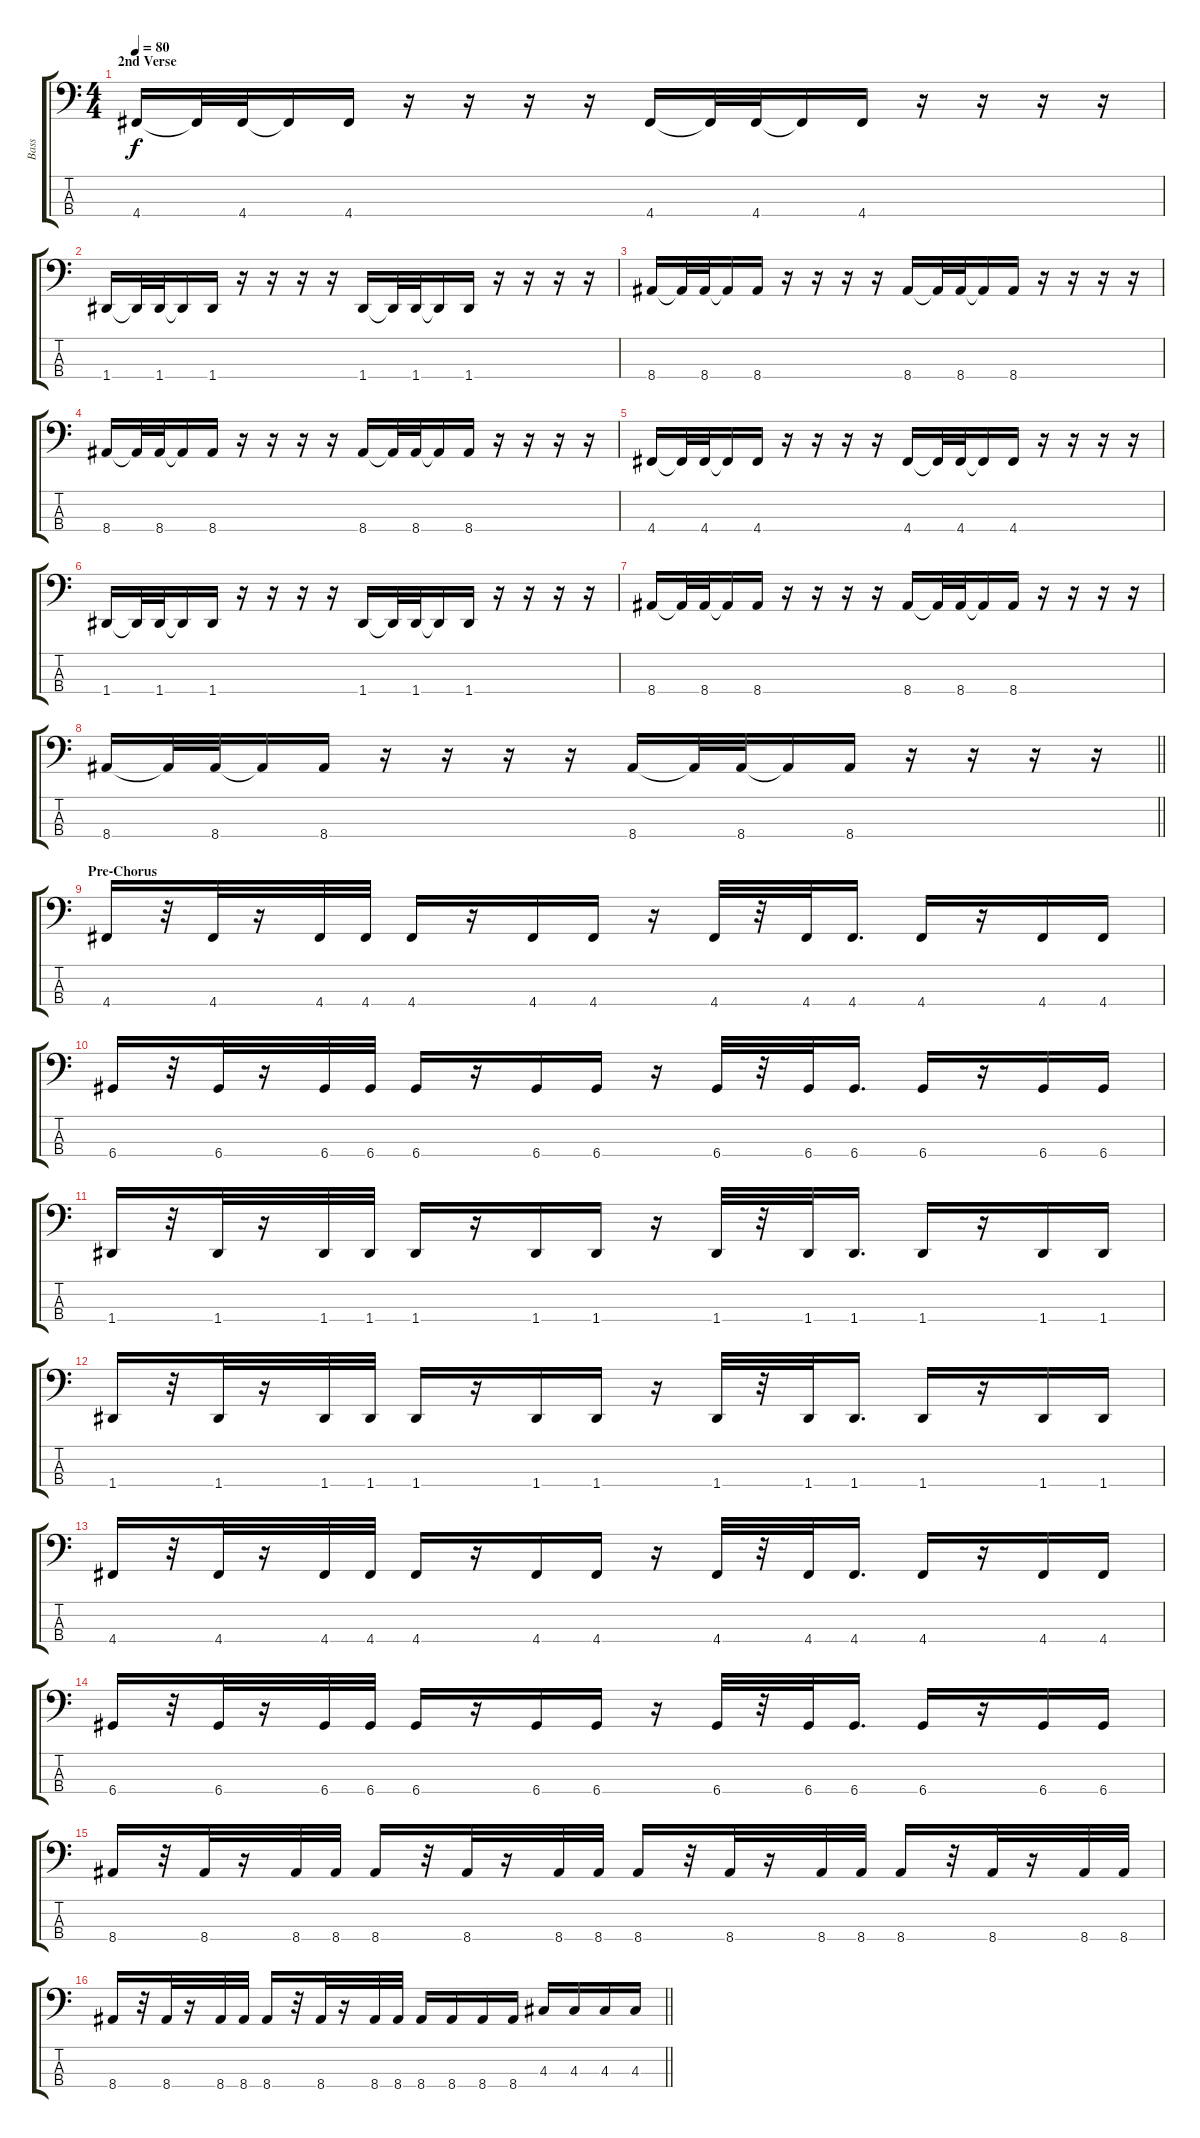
\track ("Bass" "Bass") {instrument electricbasspick}
\staff {score tabs}
\tuning (G2 D2 A1 D1) {hide}
\ts (4 4)
\section ("" "2nd Verse")
\tempo 80
\clef f4
\ks c
4.4.16{dy f} 4.4{t}.32 4.4.32 4.4{t}.16 4.4.16 r.16 r.16 r.16 r.16 4.4.16 4.4{t}.32 4.4.32 4.4{t}.16 4.4.16 r.16 r.16 r.16 r.16 |
1.4.16 1.4{t}.32 1.4.32 1.4{t}.16 1.4.16 r.16 r.16 r.16 r.16 1.4.16 1.4{t}.32 1.4.32 1.4{t}.16 1.4.16 r.16 r.16 r.16 r.16 |
8.4.16 8.4{t}.32 8.4.32 8.4{t}.16 8.4.16 r.16 r.16 r.16 r.16 8.4.16 8.4{t}.32 8.4.32 8.4{t}.16 8.4.16 r.16 r.16 r.16 r.16 |
8.4.16 8.4{t}.32 8.4.32 8.4{t}.16 8.4.16 r.16 r.16 r.16 r.16 8.4.16 8.4{t}.32 8.4.32 8.4{t}.16 8.4.16 r.16 r.16 r.16 r.16 |
4.4.16 4.4{t}.32 4.4.32 4.4{t}.16 4.4.16 r.16 r.16 r.16 r.16 4.4.16 4.4{t}.32 4.4.32 4.4{t}.16 4.4.16 r.16 r.16 r.16 r.16 |
1.4.16 1.4{t}.32 1.4.32 1.4{t}.16 1.4.16 r.16 r.16 r.16 r.16 1.4.16 1.4{t}.32 1.4.32 1.4{t}.16 1.4.16 r.16 r.16 r.16 r.16 |
8.4.16 8.4{t}.32 8.4.32 8.4{t}.16 8.4.16 r.16 r.16 r.16 r.16 8.4.16 8.4{t}.32 8.4.32 8.4{t}.16 8.4.16 r.16 r.16 r.16 r.16 |
\barLineRight lightlight
8.4.16 8.4{t}.32 8.4.32 8.4{t}.16 8.4.16 r.16 r.16 r.16 r.16 8.4.16 8.4{t}.32 8.4.32 8.4{t}.16 8.4.16 r.16 r.16 r.16 r.16 |
\section ("" "Pre-Chorus")
4.4.16 r.32 4.4.32 r.16 4.4.32 4.4.32 4.4.16 r.16 4.4.16 4.4.16 r.16 4.4.32 r.32 4.4.32 4.4.16{d} 4.4.16 r.16 4.4.16 4.4.16 |
6.4.16 r.32 6.4.32 r.16 6.4.32 6.4.32 6.4.16 r.16 6.4.16 6.4.16 r.16 6.4.32 r.32 6.4.32 6.4.16{d} 6.4.16 r.16 6.4.16 6.4.16 |
1.4.16 r.32 1.4.32 r.16 1.4.32 1.4.32 1.4.16 r.16 1.4.16 1.4.16 r.16 1.4.32 r.32 1.4.32 1.4.16{d} 1.4.16 r.16 1.4.16 1.4.16 |
1.4.16 r.32 1.4.32 r.16 1.4.32 1.4.32 1.4.16 r.16 1.4.16 1.4.16 r.16 1.4.32 r.32 1.4.32 1.4.16{d} 1.4.16 r.16 1.4.16 1.4.16 |
4.4.16 r.32 4.4.32 r.16 4.4.32 4.4.32 4.4.16 r.16 4.4.16 4.4.16 r.16 4.4.32 r.32 4.4.32 4.4.16{d} 4.4.16 r.16 4.4.16 4.4.16 |
6.4.16 r.32 6.4.32 r.16 6.4.32 6.4.32 6.4.16 r.16 6.4.16 6.4.16 r.16 6.4.32 r.32 6.4.32 6.4.16{d} 6.4.16 r.16 6.4.16 6.4.16 |
8.4.16 r.32 8.4.32 r.16 8.4.32 8.4.32 8.4.16 r.32 8.4.32 r.16 8.4.32 8.4.32 8.4.16 r.32 8.4.32 r.16 8.4.32 8.4.32 8.4.16 r.32 8.4.32 r.16 8.4.32 8.4.32 |
\barLineRight lightlight
8.4.16 r.32 8.4.32 r.16 8.4.32 8.4.32 8.4.16 r.32 8.4.32 r.16 8.4.32 8.4.32 8.4.16 8.4.16 8.4.16 8.4.16 4.3.16 4.3.16 4.3.16 4.3.16
